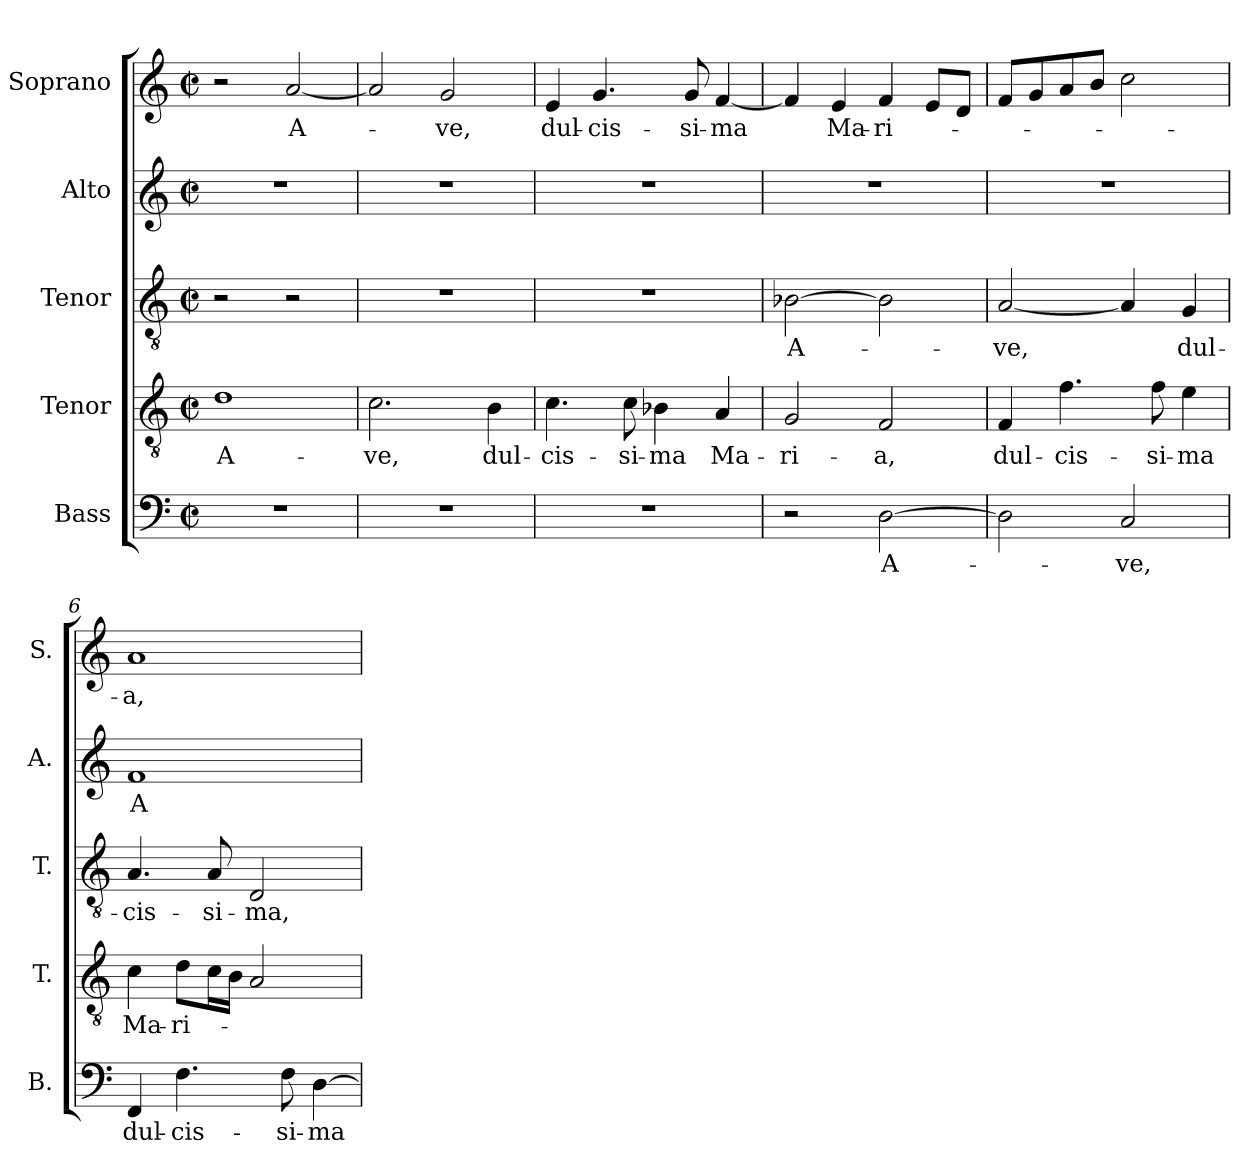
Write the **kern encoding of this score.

**kern	**text	**kern	**text	**kern	**text	**kern	**text	**kern	**text
*part5	*part5	*part4	*part4	*part3	*part3	*part2	*part2	*part1	*part1
*staff5	*staff5	*staff4	*staff4	*staff3	*staff3	*staff2	*staff2	*staff1	*staff1
*I"Bass	*	*I"Tenor	*	*I"Tenor	*	*I"Alto	*	*I"Soprano	*
*I'B.	*	*I'T.	*	*I'T.	*	*I'A.	*	*I'S.	*
!!LO:PB:g=z
*clefF4	*	*clefGv2	*	*clefGv2	*	*clefG2	*	*clefG2	*
*	*	*ITrd7c12	*	*ITrd7c12	*	*	*	*	*
*k[]	*	*k[]	*	*k[]	*	*k[]	*	*k[]	*
*C:	*	*C:	*	*C:	*	*C:	*	*C:	*
*M2/2	*	*M2/2	*	*M2/2	*	*M2/2	*	*M2/2	*
*met(c|)	*	*met(c|)	*	*met(c|)	*	*met(c|)	*	*met(c|)	*
=1	=1	=1	=1	=1	=1	=1	=1	=1	=1
!	!	!	!LO:LY:b:color=#000000	!	!	!	!	!	!
1r	.	1Di	A-	2r	.	1r	.	2r	.
!	!	!	!	!	!	!	!	!	!LO:LY:b:color=#000000
.	.	.	.	2r	.	.	.	[2ai/	A-
=2	=2	=2	=2	=2	=2	=2	=2	=2	=2
!	!	!	!LO:LY:b:color=#000000	!	!	!	!	!	!
1r	.	2.Ci\	-ve,	1r	.	1r	.	2ai/]	.
!	!	!	!	!	!	!	!	!	!LO:LY:b:color=#000000
.	.	.	.	.	.	.	.	2gi/	-ve,
!	!	!	!LO:LY:b:color=#000000	!	!	!	!	!	!
.	.	4BBi\	dul-	.	.	.	.	.	.
=3	=3	=3	=3	=3	=3	=3	=3	=3	=3
!	!	!	!LO:LY:b:color=#000000	!	!	!	!	!	!
!	!	!	!	!	!	!	!	!	!LO:LY:b:color=#000000
1r	.	4.Ci\	-cis-	1r	.	1r	.	4ei/	dul-
!	!	!	!	!	!	!	!	!	!LO:LY:b:color=#000000
.	.	.	.	.	.	.	.	4.gi/	-cis-
!	!	!	!LO:LY:b:color=#000000	!	!	!	!	!	!
.	.	8Ci\	-si-	.	.	.	.	.	.
!	!	!	!LO:LY:b:color=#000000	!	!	!	!	!	!
.	.	4BB-Xi\	-ma	.	.	.	.	.	.
!	!	!	!	!	!	!	!	!	!LO:LY:b:color=#000000
.	.	.	.	.	.	.	.	8gi/	-si-
!	!	!	!LO:LY:b:color=#000000	!	!	!	!	!	!
!	!	!	!	!	!	!	!	!	!LO:LY:b:color=#000000
.	.	4AAi/	Ma-	.	.	.	.	[4fi/	-ma
=4	=4	=4	=4	=4	=4	=4	=4	=4	=4
!	!	!	!LO:LY:b:color=#000000	!	!	!	!	!	!
!	!	!	!	!	!LO:LY:b:color=#000000	!	!	!	!
2r	.	2GGi/	-ri-	[2BB-Xi\	A-	1r	.	4fi/]	.
!	!	!	!	!	!	!	!	!	!LO:LY:b:color=#000000
.	.	.	.	.	.	.	.	4ei/	Ma-
!	!LO:LY:b:color=#000000	!	!	!	!	!	!	!	!
!	!	!	!LO:LY:b:color=#000000	!	!	!	!	!	!
!	!	!	!	!	!	!	!	!	!LO:LY:b:color=#000000
[2Di\	A-	2FFi/	-a,	2BB-i\]	.	.	.	4fi/	-ri-
.	.	.	.	.	.	.	.	8ei/L	.
.	.	.	.	.	.	.	.	8di/J	.
=5	=5	=5	=5	=5	=5	=5	=5	=5	=5
!	!	!	!LO:LY:b:color=#000000	!	!	!	!	!	!
!	!	!	!	!	!LO:LY:b:color=#000000	!	!	!	!
2Di\]	.	4FFi/	dul-	[2AAi/	-ve,	1r	.	8fi/L	.
.	.	.	.	.	.	.	.	8gi/	.
!	!	!	!LO:LY:b:color=#000000	!	!	!	!	!	!
.	.	4.Fi\	-cis-	.	.	.	.	8ai/	.
.	.	.	.	.	.	.	.	8bi/J	.
!	!LO:LY:b:color=#000000	!	!	!	!	!	!	!	!
2Ci/	-ve,	.	.	4AAi/]	.	.	.	2cci\	.
!	!	!	!LO:LY:b:color=#000000	!	!	!	!	!	!
.	.	8Fi\	-si-	.	.	.	.	.	.
!	!	!	!LO:LY:b:color=#000000	!	!	!	!	!	!
!	!	!	!	!	!LO:LY:b:color=#000000	!	!	!	!
.	.	4Ei\	-ma	4GGi/	dul-	.	.	.	.
!!LO:LB:g=z
=6	=6	=6	=6	=6	=6	=6	=6	=6	=6
!	!LO:LY:b:color=#000000	!	!	!	!	!	!	!	!
!	!	!	!LO:LY:b:color=#000000	!	!	!	!	!	!
!	!	!	!	!	!LO:LY:b:color=#000000	!	!	!	!
!	!	!	!	!	!	!	!LO:LY:b:color=#000000	!	!
!	!	!	!	!	!	!	!	!	!LO:LY:b:color=#000000
4FFi/	dul-	4Ci\	Ma-	4.AAi/	-cis-	1fi	A-	1ai	-a,
!	!LO:LY:b:color=#000000	!	!	!	!	!	!	!	!
!	!	!	!LO:LY:b:color=#000000	!	!	!	!	!	!
4.Fi\	-cis-	8Di\L	-ri-	.	.	.	.	.	.
!	!	!	!	!	!LO:LY:b:color=#000000	!	!	!	!
.	.	16Ci\L	.	8AAi/	-si-	.	.	.	.
.	.	16BBi\JJ	.	.	.	.	.	.	.
!	!	!	!	!	!LO:LY:b:color=#000000	!	!	!	!
.	.	2AAi/	.	2DDi/	-ma,	.	.	.	.
!	!LO:LY:b:color=#000000	!	!	!	!	!	!	!	!
8Fi\	-si-	.	.	.	.	.	.	.	.
!	!LO:LY:b:color=#000000	!	!	!	!	!	!	!	!
[4Di\	-ma	.	.	.	.	.	.	.	.
=	=	=	=	=	=	=	=	=	=
*-	*-	*-	*-	*-	*-	*-	*-	*-	*-
